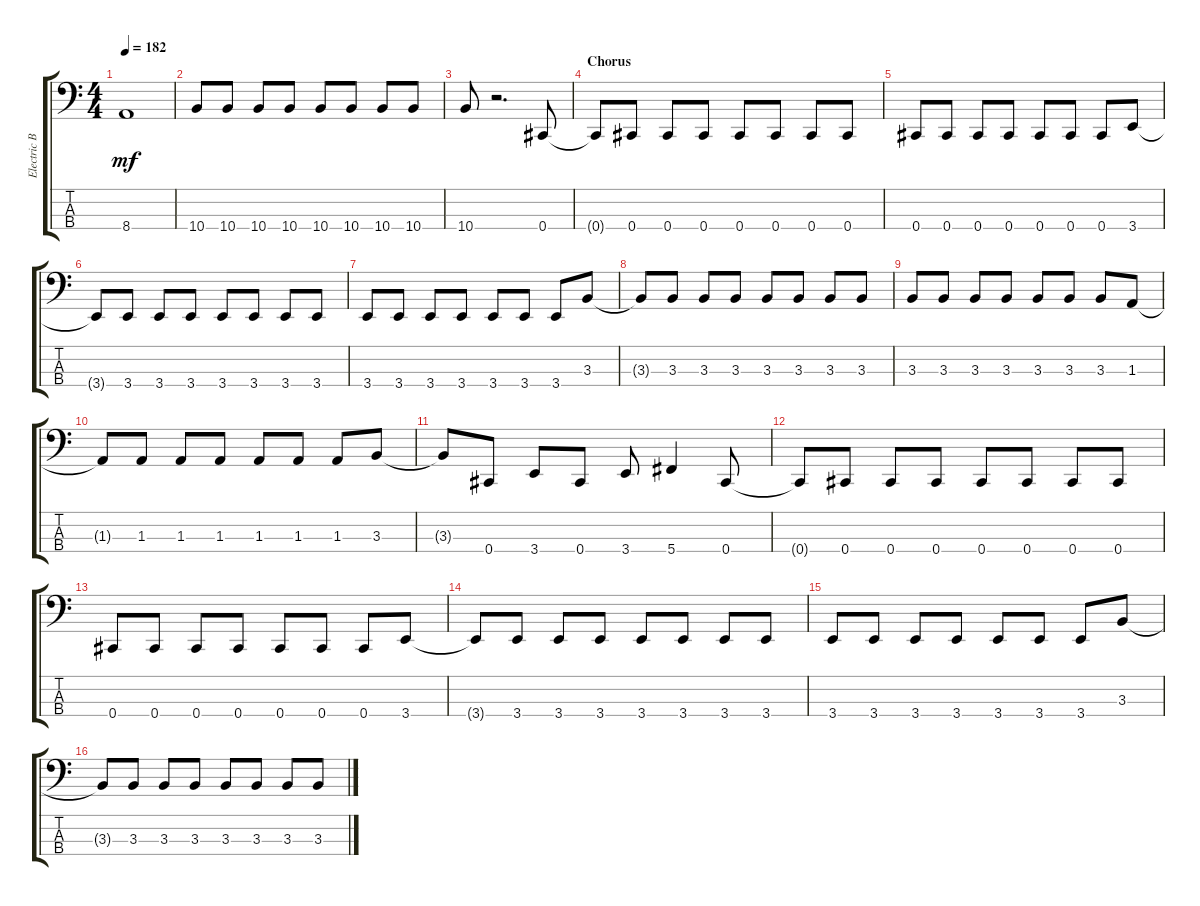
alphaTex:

\track ("Electric Bass" "Electric B") {instrument electricbassfinger}
\staff {score tabs}
\tuning (Gb2 Db2 Ab1 Db1) {hide}
\ts (4 4)
\tempo 182
\clef f4
\ks c
8.4.1{dy mf} |
10.4.8 10.4.8 10.4.8 10.4.8 10.4.8 10.4.8 10.4.8 10.4.8 |
10.4.8 r.2{d} 0.4.8 |
\section ("" "Chorus")
0.4{t}.8 0.4.8 0.4.8 0.4.8 0.4.8 0.4.8 0.4.8 0.4.8 |
0.4.8 0.4.8 0.4.8 0.4.8 0.4.8 0.4.8 0.4.8 3.4.8 |
3.4{t}.8 3.4.8 3.4.8 3.4.8 3.4.8 3.4.8 3.4.8 3.4.8 |
3.4.8 3.4.8 3.4.8 3.4.8 3.4.8 3.4.8 3.4.8 3.3.8 |
3.3{t}.8 3.3.8 3.3.8 3.3.8 3.3.8 3.3.8 3.3.8 3.3.8 |
3.3.8 3.3.8 3.3.8 3.3.8 3.3.8 3.3.8 3.3.8 1.3.8 |
1.3{t}.8 1.3.8 1.3.8 1.3.8 1.3.8 1.3.8 1.3.8 3.3.8 |
3.3{t}.8 0.4.8 3.4.8 0.4.8 3.4.8 5.4.4 0.4.8 |
0.4{t}.8 0.4.8 0.4.8 0.4.8 0.4.8 0.4.8 0.4.8 0.4.8 |
0.4.8 0.4.8 0.4.8 0.4.8 0.4.8 0.4.8 0.4.8 3.4.8 |
3.4{t}.8 3.4.8 3.4.8 3.4.8 3.4.8 3.4.8 3.4.8 3.4.8 |
3.4.8 3.4.8 3.4.8 3.4.8 3.4.8 3.4.8 3.4.8 3.3.8 |
3.3{t}.8 3.3.8 3.3.8 3.3.8 3.3.8 3.3.8 3.3.8 3.3.8
